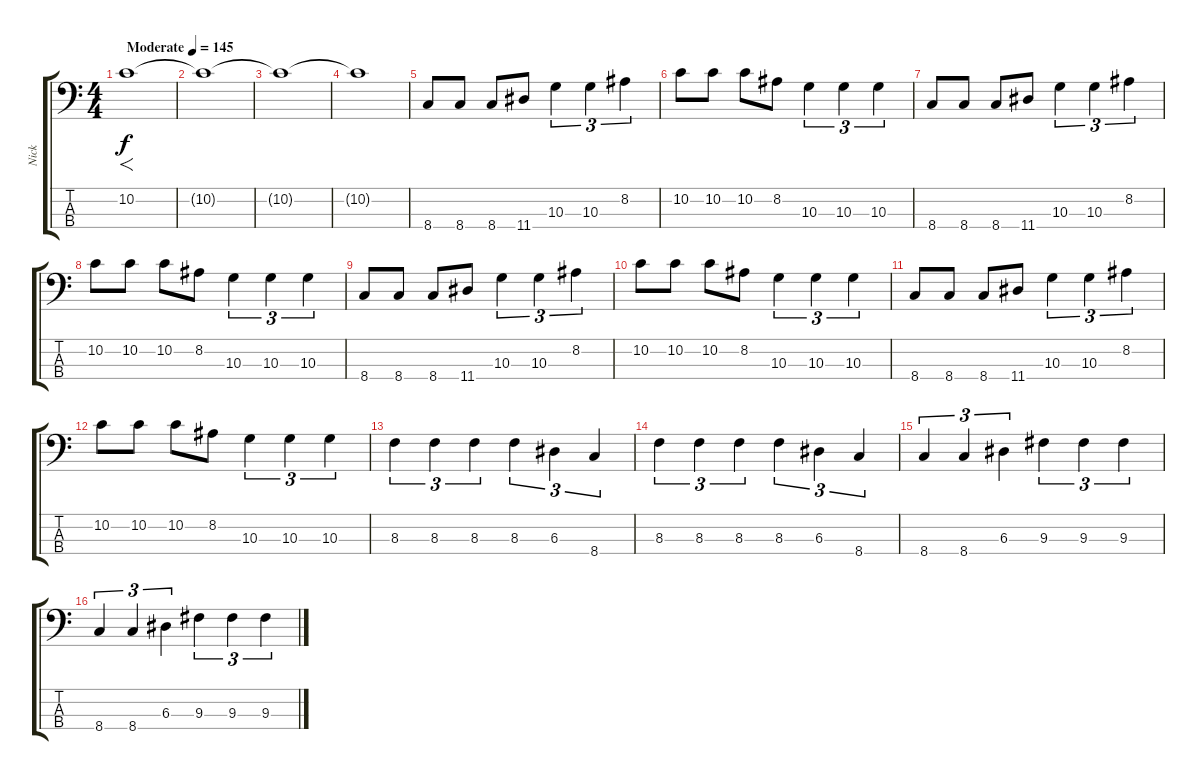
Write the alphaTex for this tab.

\track ("Nick" "Nick") {instrument electricbasspick}
\staff {score tabs}
\tuning (G2 D2 A1 E1) {hide}
\ts (4 4)
\tempo (145 "Moderate")
\clef f4
\ks c
10.2.1{f dy f instrument electricbasspick} |
10.2{t}.1 |
10.2{t}.1 |
10.2{t}.1 |
8.4.8 8.4.8 8.4.8 11.4.8 10.3.4{tu (3 2)} 10.3.4{tu (3 2)} 8.2.4{tu (3 2)} |
10.2.8 10.2.8 10.2.8 8.2.8 10.3.4{tu (3 2)} 10.3.4{tu (3 2)} 10.3.4{tu (3 2)} |
8.4.8 8.4.8 8.4.8 11.4.8 10.3.4{tu (3 2)} 10.3.4{tu (3 2)} 8.2.4{tu (3 2)} |
10.2.8 10.2.8 10.2.8 8.2.8 10.3.4{tu (3 2)} 10.3.4{tu (3 2)} 10.3.4{tu (3 2)} |
8.4.8 8.4.8 8.4.8 11.4.8 10.3.4{tu (3 2)} 10.3.4{tu (3 2)} 8.2.4{tu (3 2)} |
10.2.8 10.2.8 10.2.8 8.2.8 10.3.4{tu (3 2)} 10.3.4{tu (3 2)} 10.3.4{tu (3 2)} |
8.4.8 8.4.8 8.4.8 11.4.8 10.3.4{tu (3 2)} 10.3.4{tu (3 2)} 8.2.4{tu (3 2)} |
10.2.8 10.2.8 10.2.8 8.2.8 10.3.4{tu (3 2)} 10.3.4{tu (3 2)} 10.3.4{tu (3 2)} |
8.3.4{tu (3 2)} 8.3.4{tu (3 2)} 8.3.4{tu (3 2)} 8.3.4{tu (3 2)} 6.3.4{tu (3 2)} 8.4.4{tu (3 2)} |
8.3.4{tu (3 2)} 8.3.4{tu (3 2)} 8.3.4{tu (3 2)} 8.3.4{tu (3 2)} 6.3.4{tu (3 2)} 8.4.4{tu (3 2)} |
8.4.4{tu (3 2)} 8.4.4{tu (3 2)} 6.3.4{tu (3 2)} 9.3.4{tu (3 2)} 9.3.4{tu (3 2)} 9.3.4{tu (3 2)} |
8.4.4{tu (3 2)} 8.4.4{tu (3 2)} 6.3.4{tu (3 2)} 9.3.4{tu (3 2)} 9.3.4{tu (3 2)} 9.3.4{tu (3 2)}
